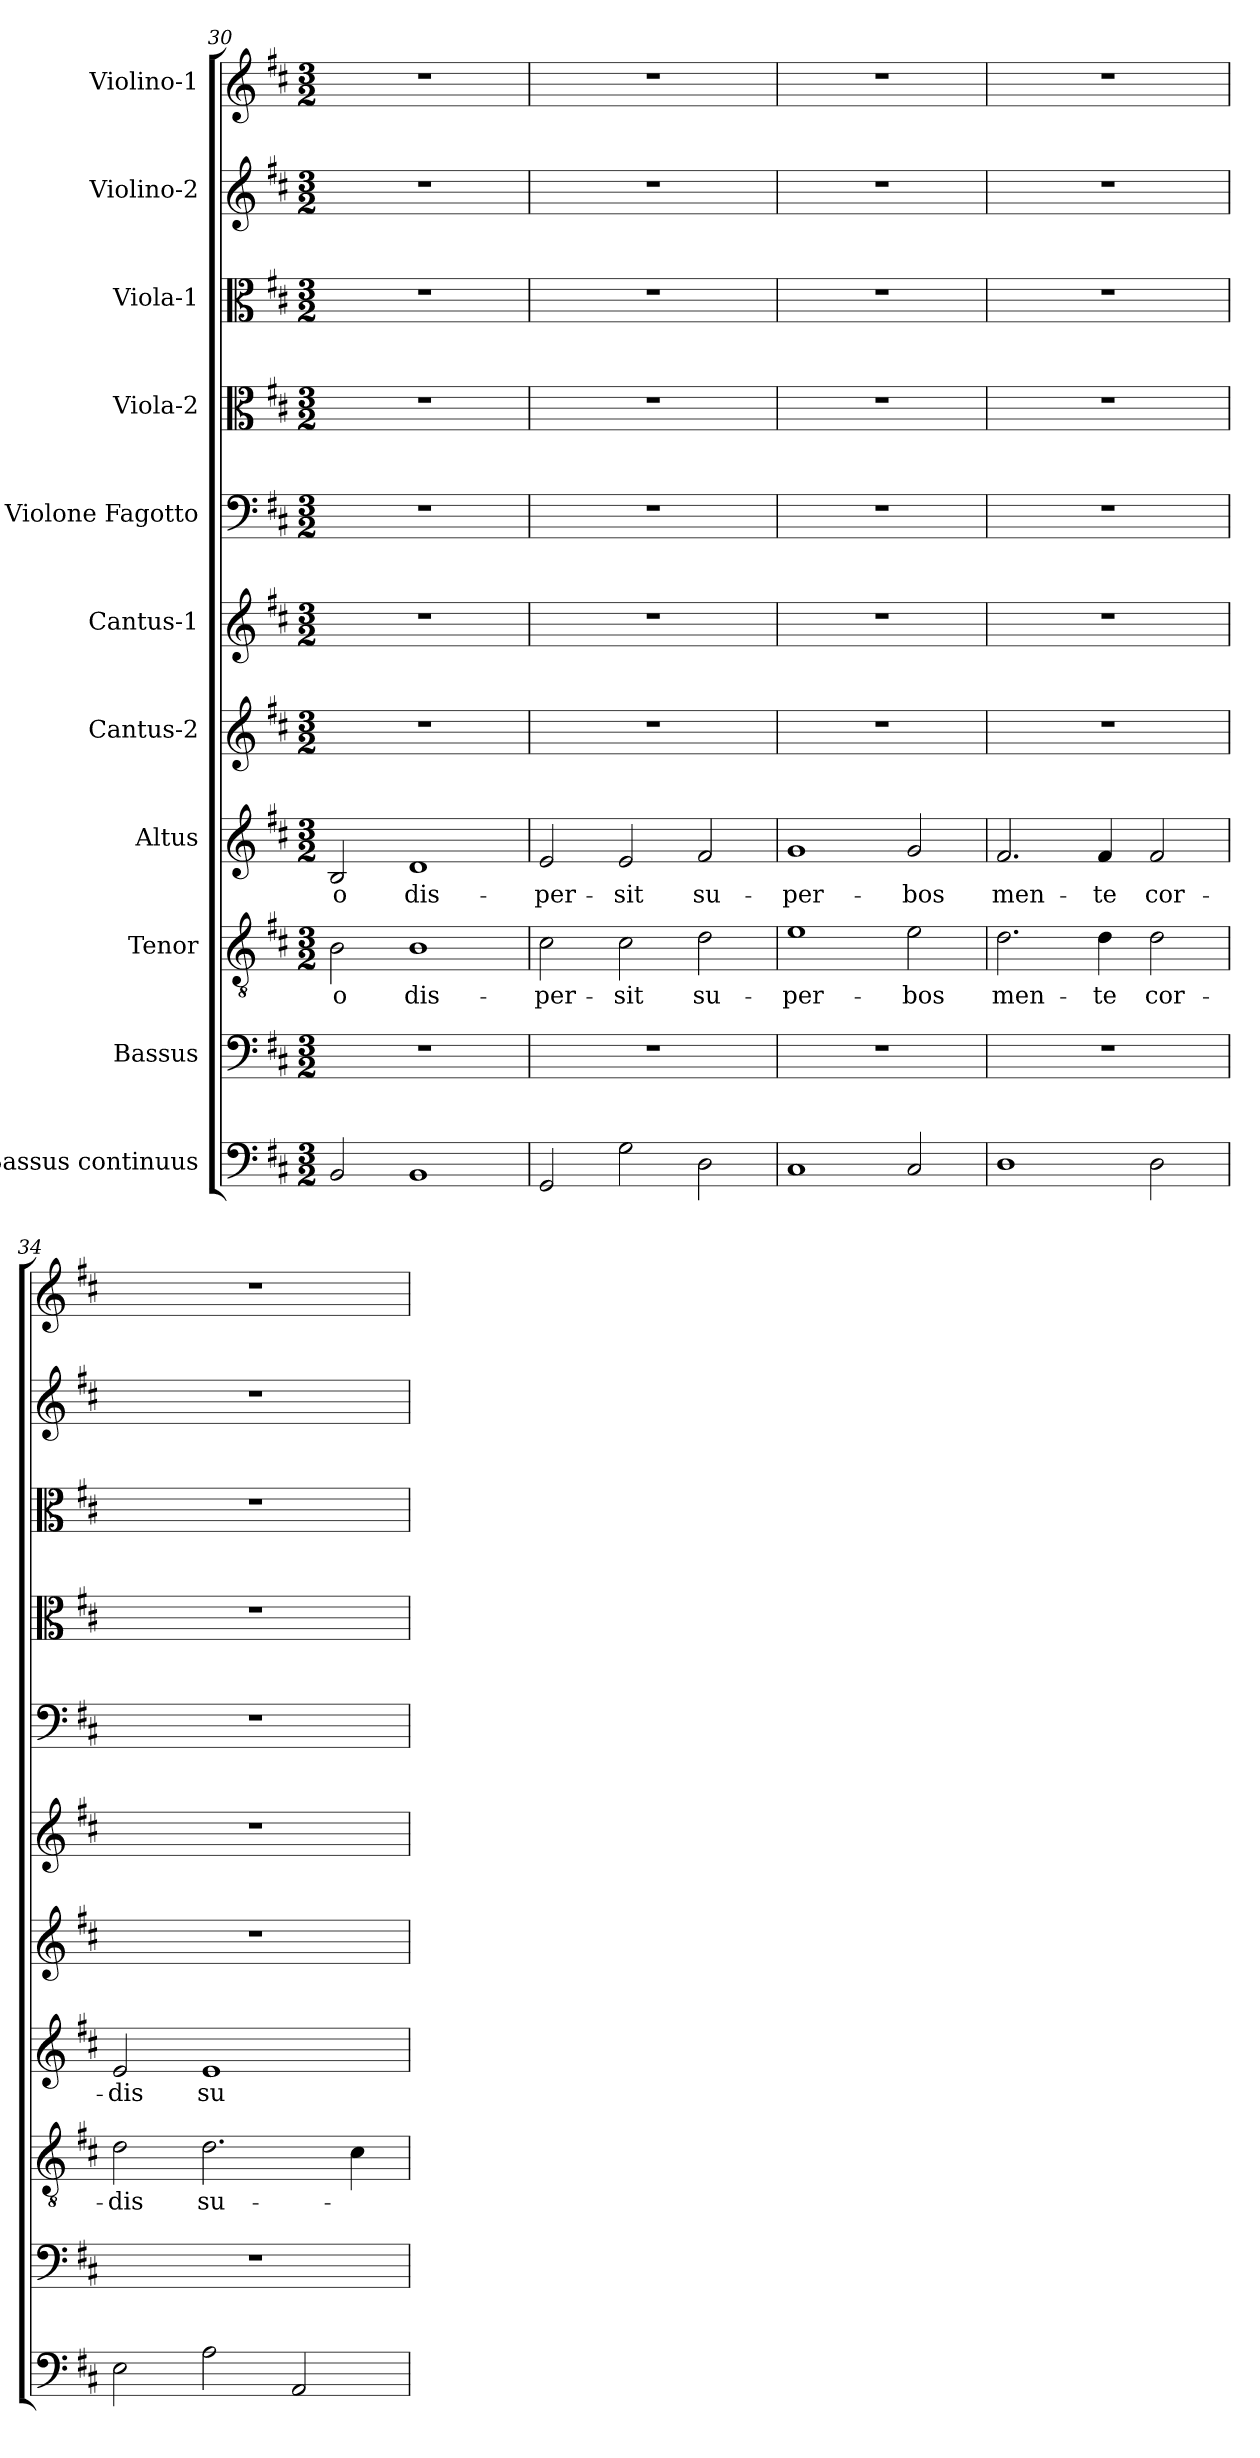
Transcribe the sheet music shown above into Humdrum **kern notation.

**kern	**kern	**kern	**text	**kern	**text	**kern	**kern	**kern	**kern	**kern	**kern	**kern
*part11	*part10	*part9	*part9	*part8	*part8	*part7	*part6	*part5	*part4	*part3	*part2	*part1
*staff11	*staff10	*staff9	*staff9	*staff8	*staff8	*staff7	*staff6	*staff5	*staff4	*staff3	*staff2	*staff1
*I"Bassus continuus	*I"Bassus	*I"Tenor	*	*I"Altus	*	*I"Cantus-2	*I"Cantus-1	*I"Violone Fagotto	*I"Viola-2	*I"Viola-1	*I"Violino-2	*I"Violino-1
*clefF4	*clefF4	*clefGv2	*	*clefG2	*	*clefG2	*clefG2	*clefF4	*clefC3	*clefC3	*clefG2	*clefG2
*k[f#c#]	*k[f#c#]	*k[f#c#]	*	*k[f#c#]	*	*k[f#c#]	*k[f#c#]	*k[f#c#]	*k[f#c#]	*k[f#c#]	*k[f#c#]	*k[f#c#]
*D:	*D:	*D:	*	*D:	*	*D:	*D:	*D:	*D:	*D:	*D:	*D:
*M3/2	*M3/2	*M3/2	*	*M3/2	*	*M3/2	*M3/2	*M3/2	*M3/2	*M3/2	*M3/2	*M3/2
=30	=30	=30	=30	=30	=30	=30	=30	=30	=30	=30	=30	=30
!	!	!	!LO:LY:b	!	!LO:LY:b	!	!	!	!	!	!	!
2BB!/	1.r	2B\	-o	2B/	-o	1.r	1.r	1.r	1.r	1.r	1.r	1.r
!	!	!	!LO:LY:b	!	!LO:LY:b	!	!	!	!	!	!	!
1BB!	.	1B	dis-	1d	dis-	.	.	.	.	.	.	.
=31	=31	=31	=31	=31	=31	=31	=31	=31	=31	=31	=31	=31
!	!	!	!LO:LY:b	!	!LO:LY:b	!	!	!	!	!	!	!
2GG!/	1.r	2c#\	-per-	2e/	-per-	1.r	1.r	1.r	1.r	1.r	1.r	1.r
!	!	!	!LO:LY:b	!	!LO:LY:b	!	!	!	!	!	!	!
2G!\	.	2c#\	-sit	2e/	-sit	.	.	.	.	.	.	.
!	!	!	!LO:LY:b	!	!LO:LY:b	!	!	!	!	!	!	!
2D!\	.	2d\	su-	2f#/	su-	.	.	.	.	.	.	.
=32	=32	=32	=32	=32	=32	=32	=32	=32	=32	=32	=32	=32
!	!	!	!LO:LY:b	!	!LO:LY:b	!	!	!	!	!	!	!
1C#!	1.r	1e	-per-	1g	-per-	1.r	1.r	1.r	1.r	1.r	1.r	1.r
!	!	!	!LO:LY:b	!	!LO:LY:b	!	!	!	!	!	!	!
2C#!/	.	2e\	-bos	2g/	-bos	.	.	.	.	.	.	.
=33	=33	=33	=33	=33	=33	=33	=33	=33	=33	=33	=33	=33
!	!	!	!LO:LY:b	!	!LO:LY:b	!	!	!	!	!	!	!
1D!	1.r	2.d\	men-	2.f#/	men-	1.r	1.r	1.r	1.r	1.r	1.r	1.r
!	!	!	!LO:LY:b	!	!LO:LY:b	!	!	!	!	!	!	!
.	.	4d\	-te	4f#/	-te	.	.	.	.	.	.	.
!	!	!	!LO:LY:b	!	!LO:LY:b	!	!	!	!	!	!	!
2D!\	.	2d\	cor-	2f#/	cor-	.	.	.	.	.	.	.
!!LO:PB:g=z
=34	=34	=34	=34	=34	=34	=34	=34	=34	=34	=34	=34	=34
!	!	!	!LO:LY:b	!	!LO:LY:b	!	!	!	!	!	!	!
2E!\	1.r	2d\	-dis	2e/	-dis	1.r	1.r	1.r	1.r	1.r	1.r	1.r
!	!	!	!LO:LY:b	!	!LO:LY:b	!	!	!	!	!	!	!
2A!\	.	2.d\	su-	1e	su-	.	.	.	.	.	.	.
2AA!/	.	.	.	.	.	.	.	.	.	.	.	.
.	.	4c#\	.	.	.	.	.	.	.	.	.	.
=	=	=	=	=	=	=	=	=	=	=	=	=
*-	*-	*-	*-	*-	*-	*-	*-	*-	*-	*-	*-	*-
